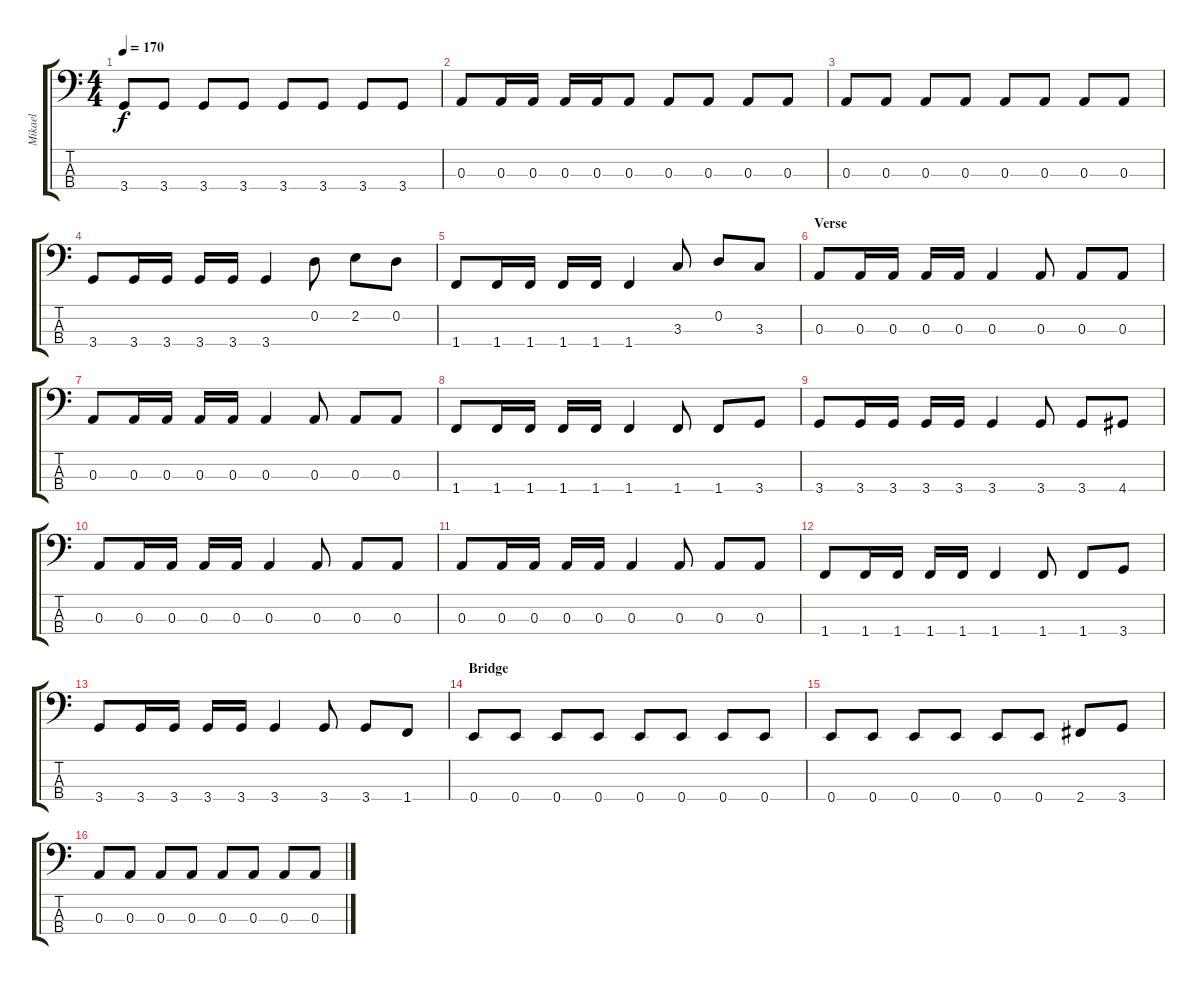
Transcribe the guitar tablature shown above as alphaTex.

\track ("Mikael" "Mikael") {instrument electricbasspick}
\staff {score tabs}
\tuning (G2 D2 A1 E1) {hide}
\ts (4 4)
\tempo 170
\clef f4
\ks c
3.4.8{dy f} 3.4.8 3.4.8 3.4.8 3.4.8 3.4.8 3.4.8 3.4.8 |
0.3.8 0.3.16 0.3.16 0.3.16 0.3.16 0.3.8 0.3.8 0.3.8 0.3.8 0.3.8 |
0.3.8 0.3.8 0.3.8 0.3.8 0.3.8 0.3.8 0.3.8 0.3.8 |
3.4.8 3.4.16 3.4.16 3.4.16 3.4.16 3.4.4 0.2.8 2.2.8 0.2.8 |
1.4.8 1.4.16 1.4.16 1.4.16 1.4.16 1.4.4 3.3.8 0.2.8 3.3.8 |
\section ("" "Verse")
0.3.8 0.3.16 0.3.16 0.3.16 0.3.16 0.3.4 0.3.8 0.3.8 0.3.8 |
0.3.8 0.3.16 0.3.16 0.3.16 0.3.16 0.3.4 0.3.8 0.3.8 0.3.8 |
1.4.8 1.4.16 1.4.16 1.4.16 1.4.16 1.4.4 1.4.8 1.4.8 3.4.8 |
3.4.8 3.4.16 3.4.16 3.4.16 3.4.16 3.4.4 3.4.8 3.4.8 4.4.8 |
0.3.8 0.3.16 0.3.16 0.3.16 0.3.16 0.3.4 0.3.8 0.3.8 0.3.8 |
0.3.8 0.3.16 0.3.16 0.3.16 0.3.16 0.3.4 0.3.8 0.3.8 0.3.8 |
1.4.8 1.4.16 1.4.16 1.4.16 1.4.16 1.4.4 1.4.8 1.4.8 3.4.8 |
3.4.8 3.4.16 3.4.16 3.4.16 3.4.16 3.4.4 3.4.8 3.4.8 1.4.8 |
\section ("" "Bridge")
0.4.8 0.4.8 0.4.8 0.4.8 0.4.8 0.4.8 0.4.8 0.4.8 |
0.4.8 0.4.8 0.4.8 0.4.8 0.4.8 0.4.8 2.4.8 3.4.8 |
0.3.8 0.3.8 0.3.8 0.3.8 0.3.8 0.3.8 0.3.8 0.3.8
